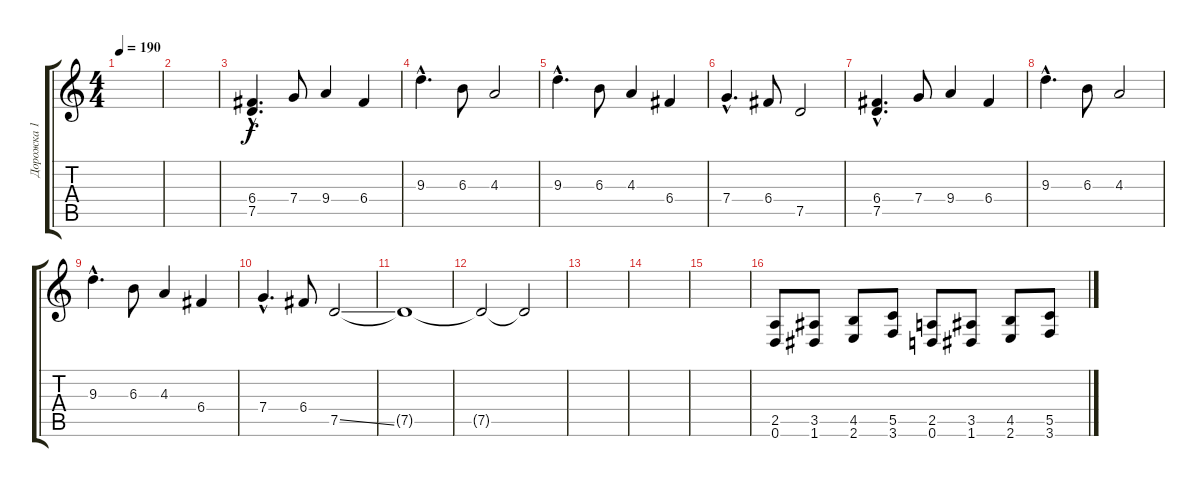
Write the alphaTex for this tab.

\track ("Дорожка 1" "Дорожка 1") {instrument distortionguitar}
\staff {score tabs}
\tuning (D4 A3 F3 C3 G2 D2) {hide}
\ts (4 4)
\tempo 190
\clef g2
\ks c
|
|
(6.4{hac} 7.5{hac}).4{d} 7.4.8 9.4.4 6.4.4 |
9.3{hac}.4{d} 6.3.8 4.3.2 |
9.3{hac}.4{d} 6.3.8 4.3.4 6.4.4 |
7.4{hac}.4{d} 6.4.8 7.5.2 |
(6.4{hac} 7.5{hac}).4{d} 7.4.8 9.4.4 6.4.4 |
9.3{hac}.4{d} 6.3.8 4.3.2 |
9.3{hac}.4{d} 6.3.8 4.3.4 6.4.4 |
7.4{hac}.4{d} 6.4.8 7.5{ss}.2 |
7.5{t}.1 |
7.5{t}.2 7.5{t}.2 |
|
|
|
(2.5 0.6).8 (3.5 1.6).8 (4.5 2.6).8 (5.5 3.6).8 (2.5 0.6).8 (3.5 1.6).8 (4.5 2.6).8 (5.5 3.6).8
